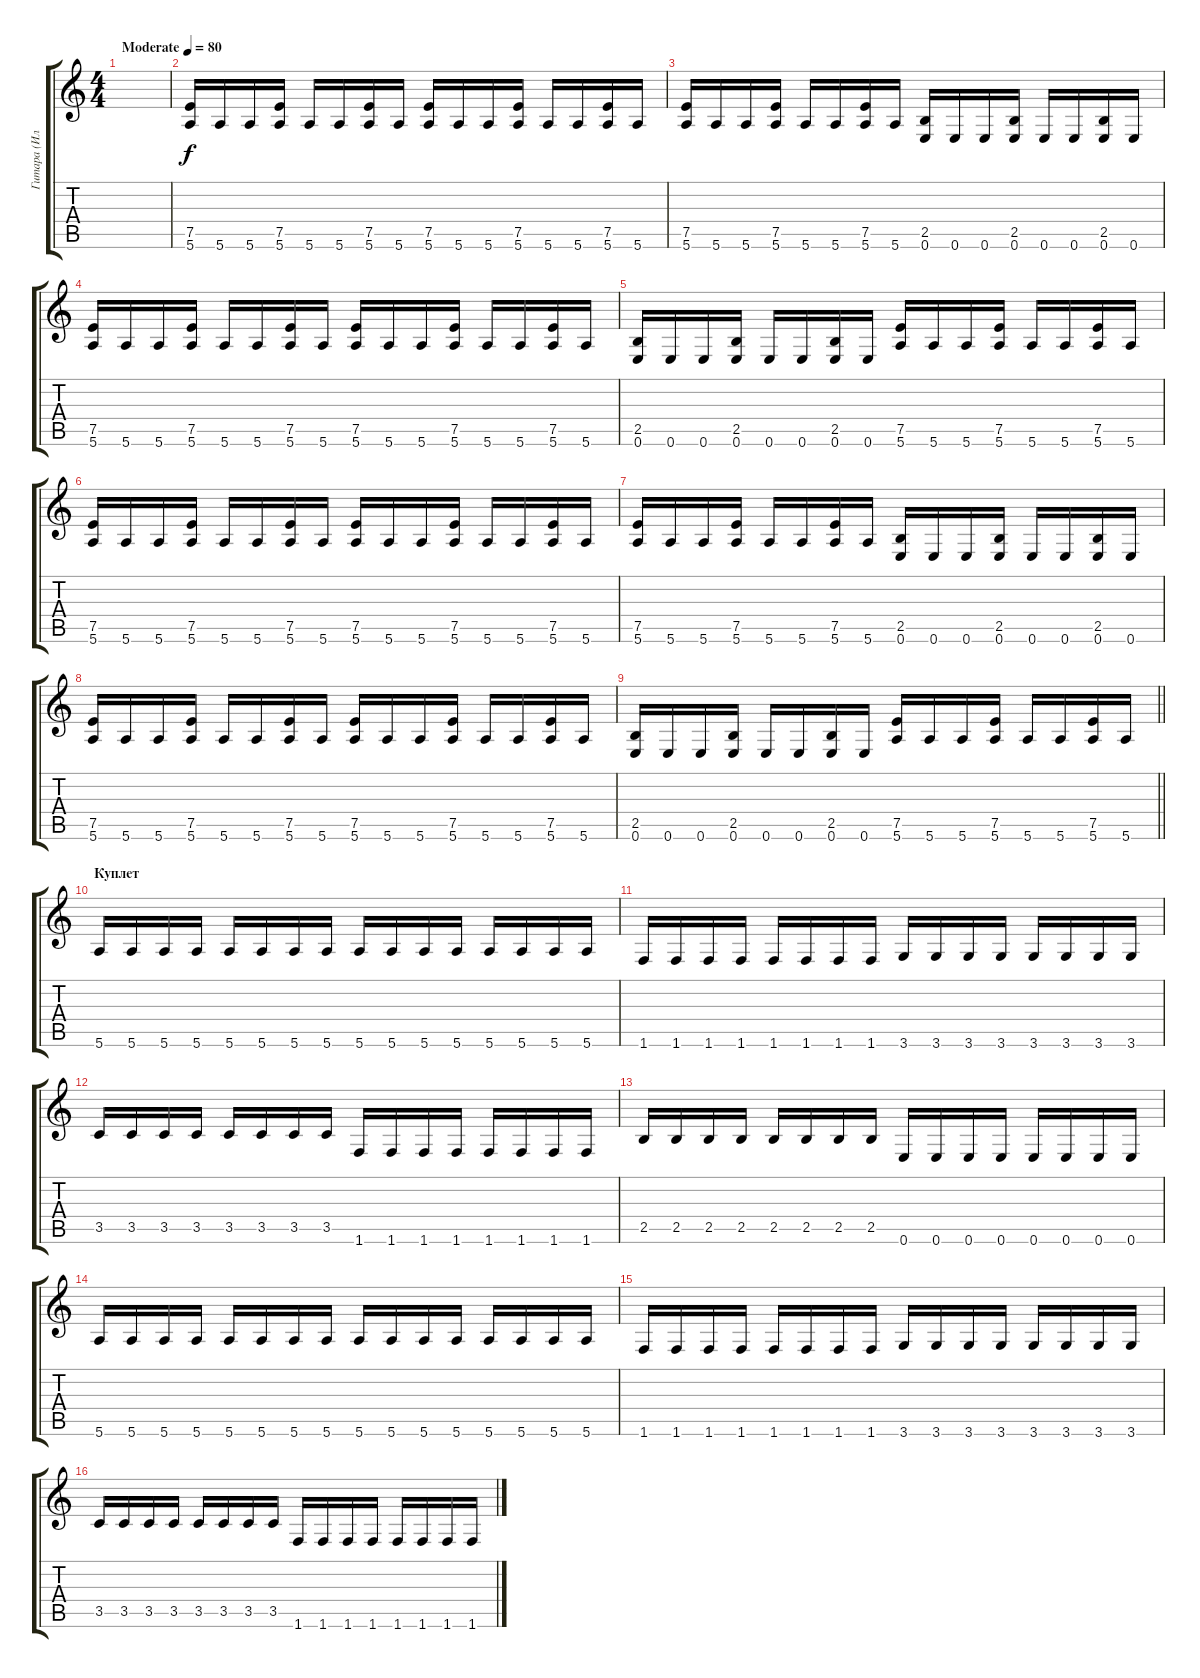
\track ("Гитара (Илья)" "Гитара (Ил") {instrument electricguitarclean}
\staff {score tabs}
\tuning (E4 B3 G3 D3 A2 E2) {hide}
\ts (4 4)
\tempo (80 "Moderate")
\clef g2
\ks c
|
(7.5 5.6).16 5.6.16 5.6.16 (7.5 5.6).16 5.6.16 5.6.16 (7.5 5.6).16 5.6.16 (7.5 5.6).16 5.6.16 5.6.16 (7.5 5.6).16 5.6.16 5.6.16 (7.5 5.6).16 5.6.16 |
(7.5 5.6).16 5.6.16 5.6.16 (7.5 5.6).16 5.6.16 5.6.16 (7.5 5.6).16 5.6.16 (2.5 0.6).16 0.6.16 0.6.16 (2.5 0.6).16 0.6.16 0.6.16 (2.5 0.6).16 0.6.16 |
(7.5 5.6).16 5.6.16 5.6.16 (7.5 5.6).16 5.6.16 5.6.16 (7.5 5.6).16 5.6.16 (7.5 5.6).16 5.6.16 5.6.16 (7.5 5.6).16 5.6.16 5.6.16 (7.5 5.6).16 5.6.16 |
(2.5 0.6).16 0.6.16 0.6.16 (2.5 0.6).16 0.6.16 0.6.16 (2.5 0.6).16 0.6.16 (7.5 5.6).16 5.6.16 5.6.16 (7.5 5.6).16 5.6.16 5.6.16 (7.5 5.6).16 5.6.16 |
(7.5 5.6).16 5.6.16 5.6.16 (7.5 5.6).16 5.6.16 5.6.16 (7.5 5.6).16 5.6.16 (7.5 5.6).16 5.6.16 5.6.16 (7.5 5.6).16 5.6.16 5.6.16 (7.5 5.6).16 5.6.16 |
(7.5 5.6).16 5.6.16 5.6.16 (7.5 5.6).16 5.6.16 5.6.16 (7.5 5.6).16 5.6.16 (2.5 0.6).16 0.6.16 0.6.16 (2.5 0.6).16 0.6.16 0.6.16 (2.5 0.6).16 0.6.16 |
(7.5 5.6).16 5.6.16 5.6.16 (7.5 5.6).16 5.6.16 5.6.16 (7.5 5.6).16 5.6.16 (7.5 5.6).16 5.6.16 5.6.16 (7.5 5.6).16 5.6.16 5.6.16 (7.5 5.6).16 5.6.16 |
\barLineRight lightlight
(2.5 0.6).16 0.6.16 0.6.16 (2.5 0.6).16 0.6.16 0.6.16 (2.5 0.6).16 0.6.16 (7.5 5.6).16 5.6.16 5.6.16 (7.5 5.6).16 5.6.16 5.6.16 (7.5 5.6).16 5.6.16 |
\section ("" "Куплет")
5.6.16 5.6.16 5.6.16 5.6.16 5.6.16 5.6.16 5.6.16 5.6.16 5.6.16 5.6.16 5.6.16 5.6.16 5.6.16 5.6.16 5.6.16 5.6.16 |
1.6.16 1.6.16 1.6.16 1.6.16 1.6.16 1.6.16 1.6.16 1.6.16 3.6.16 3.6.16 3.6.16 3.6.16 3.6.16 3.6.16 3.6.16 3.6.16 |
3.5.16 3.5.16 3.5.16 3.5.16 3.5.16 3.5.16 3.5.16 3.5.16 1.6.16 1.6.16 1.6.16 1.6.16 1.6.16 1.6.16 1.6.16 1.6.16 |
2.5.16 2.5.16 2.5.16 2.5.16 2.5.16 2.5.16 2.5.16 2.5.16 0.6.16 0.6.16 0.6.16 0.6.16 0.6.16 0.6.16 0.6.16 0.6.16 |
5.6.16 5.6.16 5.6.16 5.6.16 5.6.16 5.6.16 5.6.16 5.6.16 5.6.16 5.6.16 5.6.16 5.6.16 5.6.16 5.6.16 5.6.16 5.6.16 |
1.6.16 1.6.16 1.6.16 1.6.16 1.6.16 1.6.16 1.6.16 1.6.16 3.6.16 3.6.16 3.6.16 3.6.16 3.6.16 3.6.16 3.6.16 3.6.16 |
3.5.16 3.5.16 3.5.16 3.5.16 3.5.16 3.5.16 3.5.16 3.5.16 1.6.16 1.6.16 1.6.16 1.6.16 1.6.16 1.6.16 1.6.16 1.6.16
